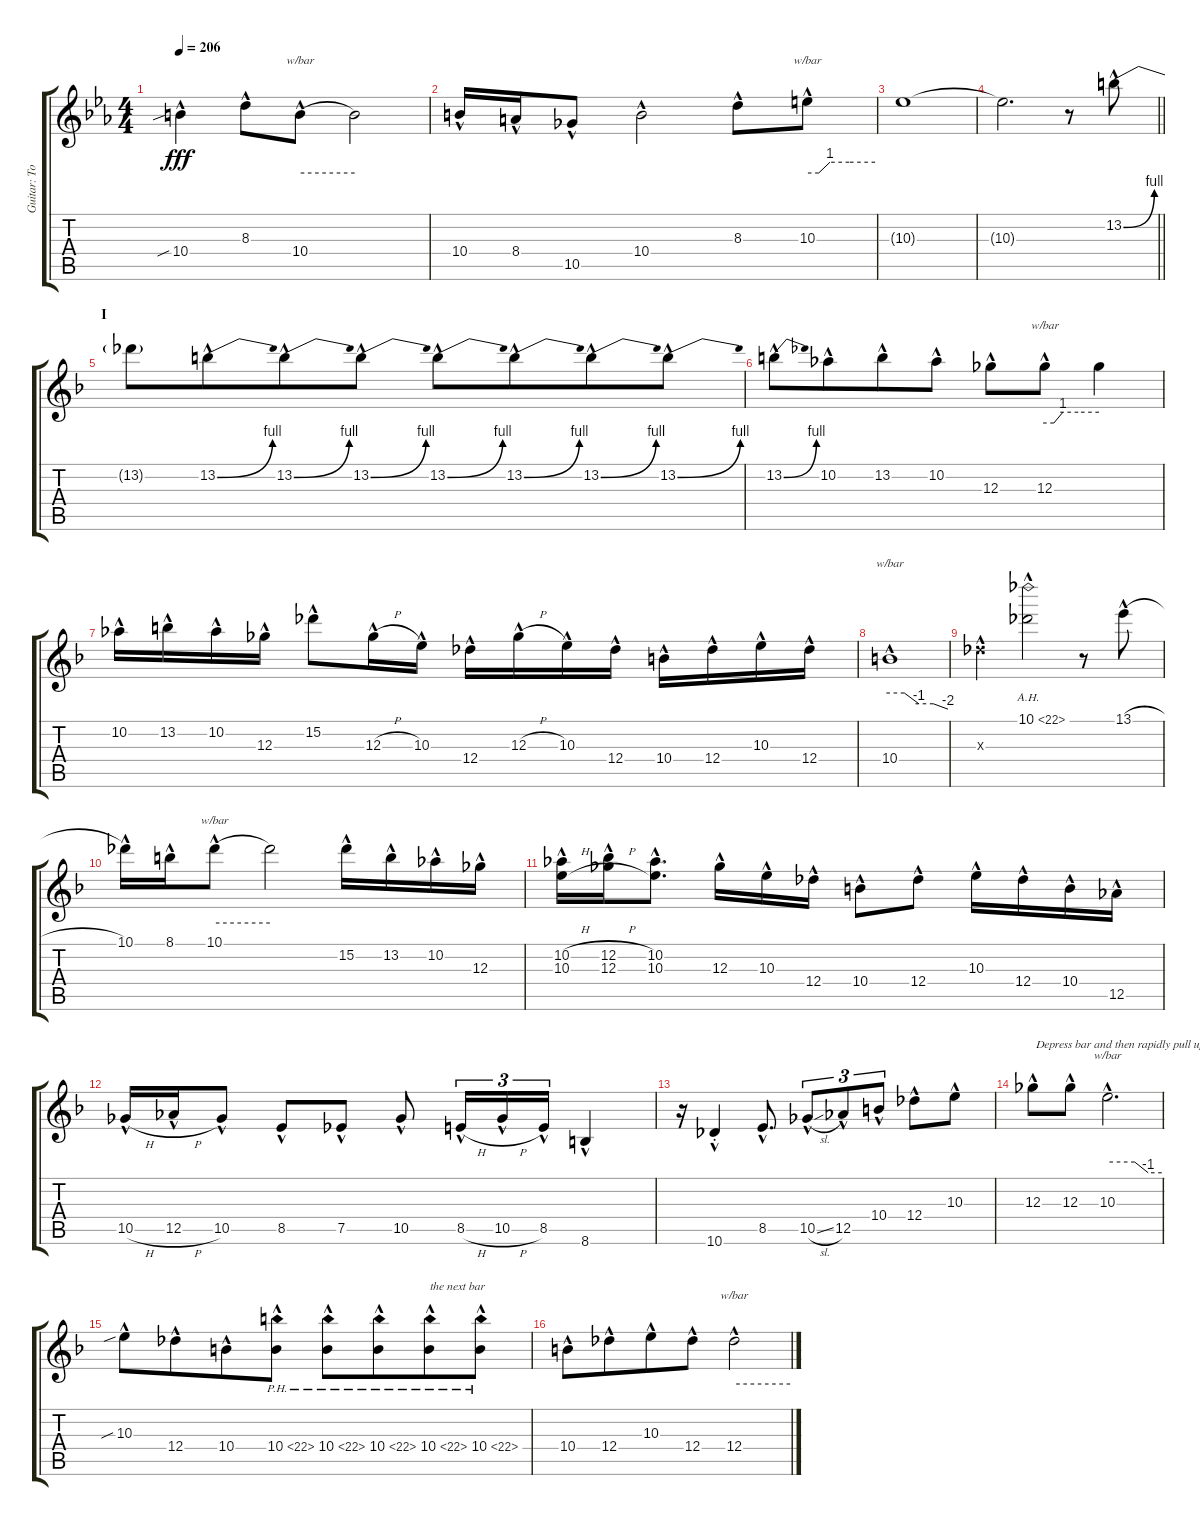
\track ("Guitar: Tony" "Guitar: To") {instrument overdrivenguitar}
\staff {score tabs}
\tuning (Eb4 Bb3 Gb3 Db3 Ab2 Eb2) {hide}
\ts (4 4)
\tempo 206
\clef g2
\ks eb
10.4{sib hac}.4{dy fff} 8.3{hac}.8 10.4{hac}.8{tbe (hold default 0 0 60 0)} 10.4{t}.2 |
10.4{hac}.16 8.4{hac}.16 10.5{hac}.8 10.4{hac}.2 8.3{hac}.8 10.3{hac}.8{tbe (custom default 0 0 10 0 20 4 37 4 60 4)} |
10.3{t}.1 |
\barLineRight lightlight
10.3{t}.2{d} r.8 13.2{be (bend 0 0 60 4) hac}.8 |
\section ("" "I")
\ks f
13.2{t}.8 13.2{be (bend 0 0 60 4) hac}.8{beam merge} 13.2{be (bend 0 0 60 4) hac}.8 13.2{be (bend 0 0 60 4) hac}.8 13.2{be (bend 0 0 60 4) hac}.8 13.2{be (bend 0 0 60 4) hac}.8{beam merge} 13.2{be (bend 0 0 60 4) hac}.8 13.2{be (bend 0 0 60 4) hac}.8 |
13.2{be (bend 0 0 60 4) hac}.8 10.2{hac}.8{beam merge} 13.2{hac}.8 10.2{hac}.8 12.3{hac}.8 12.3{hac}.8{tbe (custom default 0 0 10 0 20 4 37 4 60 4)} 12.3{t}.4 |
10.2{hac}.16 13.2{hac}.16 10.2{hac}.16 12.3{hac}.16 15.2{hac}.8 12.3{h hac}.16 10.3{hac}.16 12.4{hac}.16 12.3{h hac}.16 10.3{hac}.16 12.4{hac}.16 10.4{hac}.16 12.4{hac}.16 10.3{hac}.16 12.4{hac}.16 |
10.4{hac}.1{tbe (custom default 0 0 15 0 30 -4 45 -4 60 -8)} |
7.3{hac x}.4 10.1{ah 12 hac}.2 r.8 13.1{h hac}.8 |
10.1{hac}.16 8.1{hac}.16 10.1{hac}.8{tbe (hold default 0 0 60 0)} 10.1{t}.2 15.2{hac}.16 13.2{hac}.16 10.2{hac}.16 12.3{hac}.16 |
(10.2{h hac} 10.3{h hac}).16 (12.2{h hac} 12.3{h hac}).16 (10.2{hac} 10.3{hac}).8{d} 12.3{hac}.16 10.3{hac}.16 12.4{hac}.16 10.4{hac}.8 12.4{hac}.8 10.3{hac}.16 12.4{hac}.16 10.4{hac}.16 12.5{hac}.16 |
10.5{h hac}.16 12.5{h hac}.16 10.5{hac}.8 8.5{hac}.8 7.5{hac}.8 10.5{hac}.8 8.5{h hac}.16{tu (3 2)} 10.5{h hac}.16{tu (3 2)} 8.5{hac}.16{tu (3 2)} 8.6{hac}.4 |
r.16 10.6{hac st}.4 8.5{hac}.8{d} 10.5{sl hac}.8{tu (3 2)} 12.5{hac}.8{tu (3 2)} 10.4{hac}.8{tu (3 2)} 12.4{hac}.8 10.3{hac}.8 |
12.3{hac}.8{txt " Depress bar and then rapidly pull up right before"} 12.3{hac}.8 10.3{hac}.2{d tbe (custom default 0 0 30 0 45 -4 60 -4)} |
10.3{sib hac}.8 12.4{hac}.8{beam merge} 10.4{hac}.8 10.4{ph 12 hac}.8 10.4{ph 12 hac}.8 10.4{ph 12 hac}.8{beam merge} 10.4{ph 12 hac}.8{txt "the next bar"} 10.4{ph 12 hac}.8 |
10.4{hac}.8 12.4{hac}.8{beam merge} 10.3{hac}.8 12.4{hac}.8 12.4{hac}.2{tbe (hold default 0 0 60 0)}
